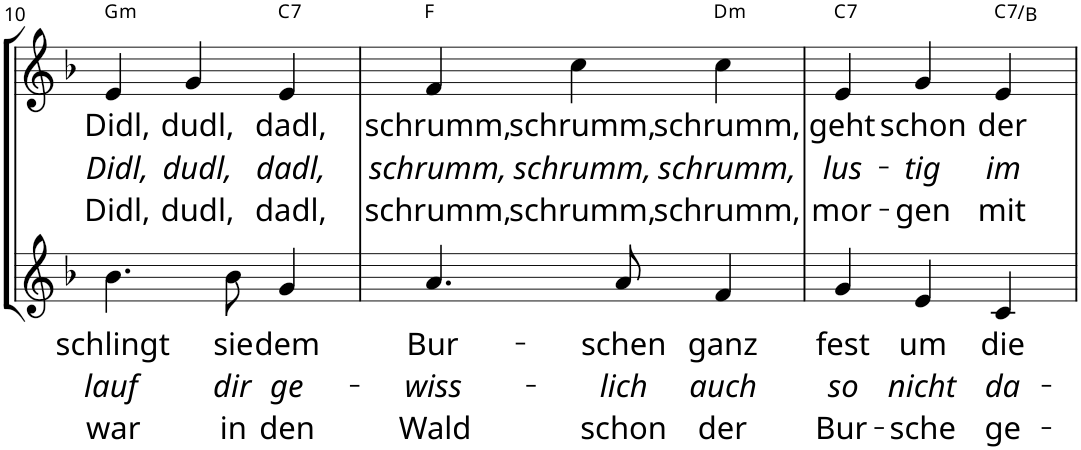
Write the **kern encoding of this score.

**kern	**text	**text	**text	**kern	**text	**text	**text	**harte
*part2	*part2	*part2	*part2	*part1	*part1	*part1	*part1	*part1
*staff2	*staff2	*staff2	*staff2	*staff1	*staff1	*staff1	*staff1	*
*I"P2	*	*	*	*I"P1	*	*	*	*
!!LO:PB:g=z
*clefG2	*	*	*	*clefG2	*	*	*	*
*k[b-]	*	*	*	*k[b-]	*	*	*	*
*M3/4	*	*	*	*M3/4	*	*	*	*
=10	=10	=10	=10	=10	=10	=10	=10	=10
!	!LO:LY:b	!LO:LY:b	!LO:LY:b	!	!LO:LY:b	!LO:LY:b	!LO:LY:b	!LO:H:kt=m
4.b-\	schlingt	lauf	war	4e/	Didl,	Didl,	Didl,	G:min
!	!	!	!	!	!LO:LY:b	!LO:LY:b	!LO:LY:b	!
.	.	.	.	4g/	dudl,	dudl,	dudl,	.
!	!LO:LY:b	!LO:LY:b	!LO:LY:b	!	!	!	!	!
8b-\	sie	dir	in	.	.	.	.	.
!	!LO:LY:b	!LO:LY:b	!LO:LY:b	!	!LO:LY:b	!LO:LY:b	!LO:LY:b	!LO:H:kt=7
4g/	dem	ge-	den	4e/	dadl,	dadl,	dadl,	C:7
=11	=11	=11	=11	=11	=11	=11	=11	=11
!	!LO:LY:b	!LO:LY:b	!LO:LY:b	!	!LO:LY:b	!LO:LY:b	!LO:LY:b	!
4.a/	Bur-	-wiss-	Wald	4f/	schrumm,	schrumm,	schrumm,	F:maj
!	!	!	!	!	!LO:LY:b	!LO:LY:b	!LO:LY:b	!
.	.	.	.	4cc\	schrumm,	schrumm,	schrumm,	.
!	!LO:LY:b	!LO:LY:b	!LO:LY:b	!	!	!	!	!
8a/	-schen	-lich	schon	.	.	.	.	.
!	!LO:LY:b	!LO:LY:b	!LO:LY:b	!	!LO:LY:b	!LO:LY:b	!LO:LY:b	!LO:H:kt=m
4f/	ganz	auch	der	4cc\	schrumm,	schrumm,	schrumm,	D:min
=12	=12	=12	=12	=12	=12	=12	=12	=12
!	!LO:LY:b	!LO:LY:b	!LO:LY:b	!	!LO:LY:b	!LO:LY:b	!LO:LY:b	!LO:H:kt=7
4g/	fest	so	Bur-	4e/	geht	lus-	mor-	C:7
!	!LO:LY:b	!LO:LY:b	!LO:LY:b	!	!LO:LY:b	!LO:LY:b	!LO:LY:b	!
4e/	um	nicht	-sche	4g/	schon	-tig	-gen	.
!	!LO:LY:b	!LO:LY:b	!LO:LY:b	!	!LO:LY:b	!LO:LY:b	!LO:LY:b	!LO:H:kt=7
4c/	die	da-	ge-	4e/	der	im	mit	C:7/7
=	=	=	=	=	=	=	=	=
*-	*-	*-	*-	*-	*-	*-	*-	*-
